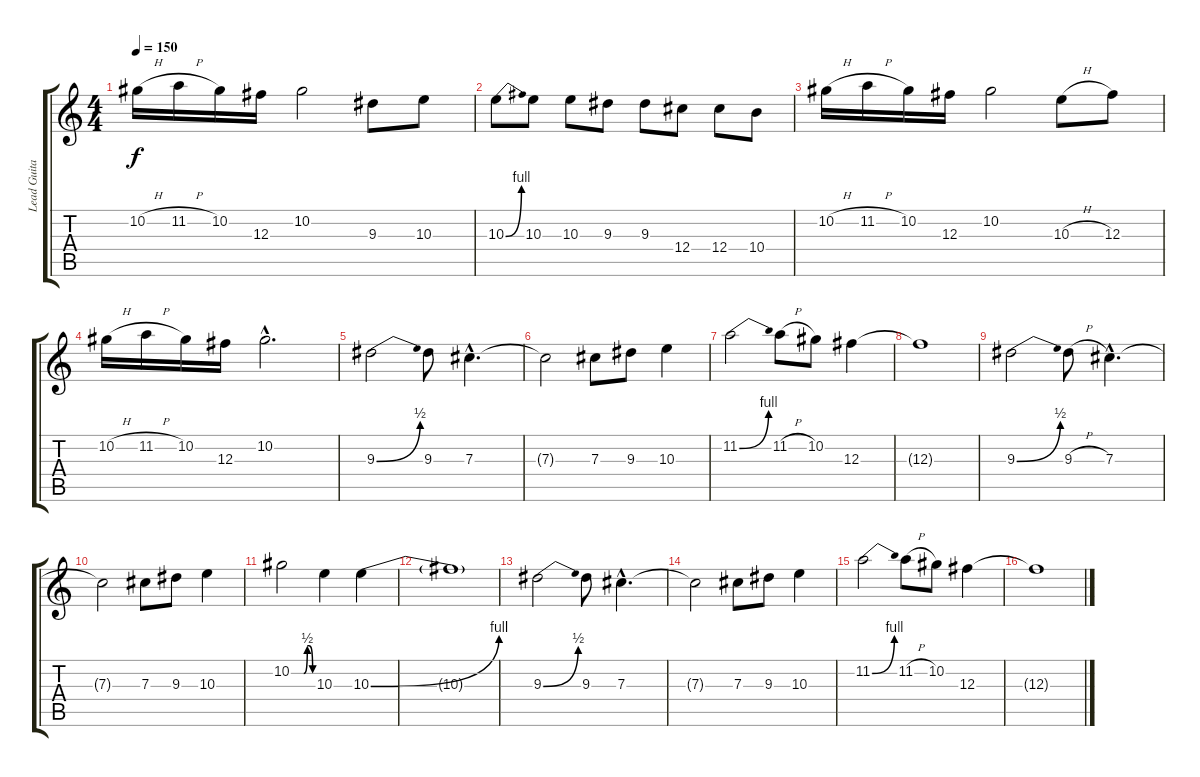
\track ("Lead Guitar" "Lead Guita") {instrument distortionguitar}
\staff {score tabs}
\tuning (Eb4 Bb3 Gb3 Db3 Ab2 Eb2) {hide}
\ts (4 4)
\tempo 150
\clef g2
\ks c
10.2{h}.16{dy f} 11.2{h}.16 10.2.16 12.3.16 10.2.2 9.3.8 10.3.8 |
10.3{be (bend 0 0 60 4)}.8 10.3.8 10.3.8 9.3.8 9.3.8 12.4.8 12.4.8 10.4.8 |
10.2{h}.16 11.2{h}.16 10.2.16 12.3.16 10.2.2 10.3{h}.8 12.3.8 |
10.2{h}.16 11.2{h}.16 10.2.16 12.3.16 10.2{hac}.2{d} |
9.3{be (bend 0 0 60 2)}.2 9.3.8 7.3{hac}.4{d} |
7.3{t}.2 7.3.8 9.3.8 10.3.4 |
11.2{be (bend 0 0 60 4)}.2 11.2{h}.8 10.2.8 12.3.4 |
12.3{t}.1 |
9.3{be (bend 0 0 60 2)}.2 9.3{h}.8 7.3{hac}.4{d} |
7.3{t}.2 7.3.8 9.3.8 10.3.4 |
10.2{be (custom 0 0 35 0 45 2 50 2 60 0)}.2 10.3.4 10.3{be (bend 0 0 60 4)}.4 |
10.3{t}.1 |
9.3{be (bend 0 0 60 2)}.2 9.3.8 7.3{hac}.4{d} |
7.3{t}.2 7.3.8 9.3.8 10.3.4 |
11.2{be (bend 0 0 60 4)}.2 11.2{h}.8 10.2.8 12.3.4 |
12.3{t}.1
